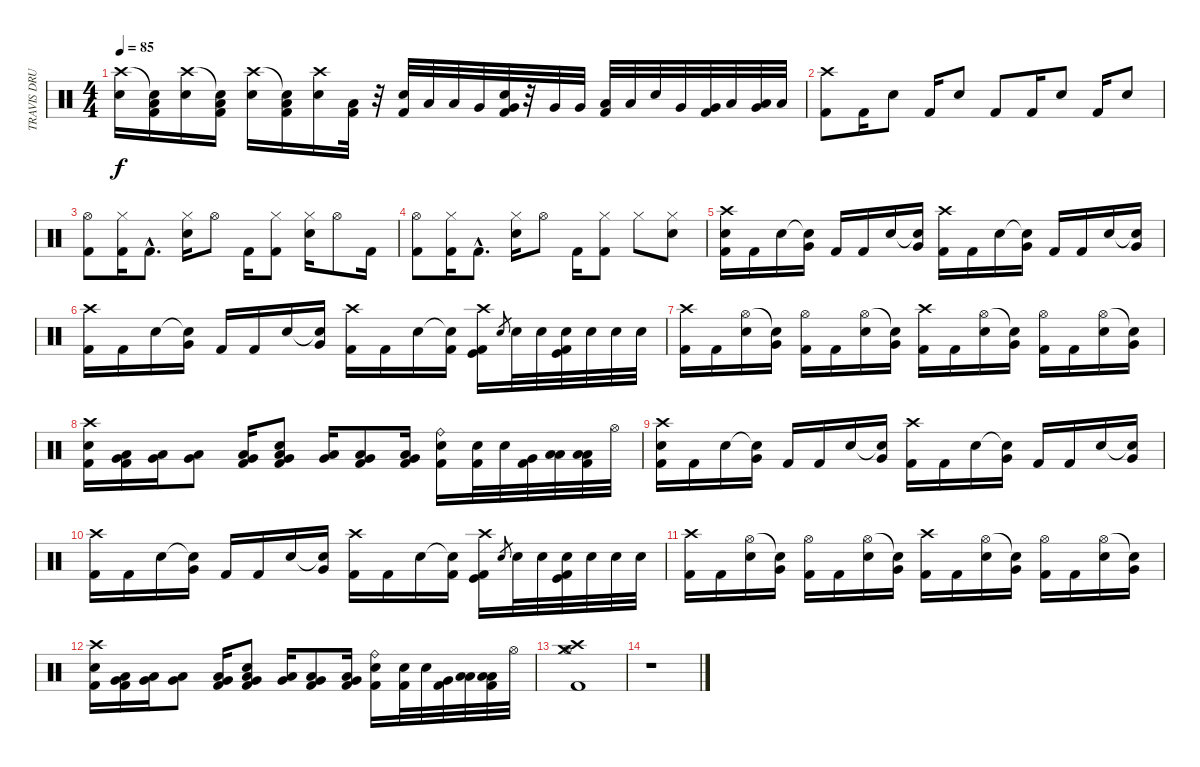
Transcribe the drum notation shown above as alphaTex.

\track ("TRAVIS DRUMS - TABBED BY PETER B." "TRAVIS DRU") {instrument percussion}
\staff {score}
\articulation defaults
\ts (4 4)
\tempo 85
\clef neutral
\ks c
("Crash high (hit)" "Electric Snare (hit)").16{dy f} ("Snare (hit)"{t} "Low Floor Tom (hit)" "Kick (hit) 2").16 ("Crash high (hit)" "Electric Snare (hit)").16 ("Snare (hit)"{t} "Low Floor Tom (hit)" "Kick (hit) 2").16 ("Crash high (hit)" "Electric Snare (hit)").16 ("Snare (hit)"{t} "Low Floor Tom (hit)" "Kick (hit) 2").16 ("Crash high (hit)" "Electric Snare (hit)").16 ("Low Floor Tom (hit)" "Kick (hit) 2").32 r.32 ("Electric Snare (hit)" "Kick (hit) 2").32 "Low Tom (hit)".32 "Low Tom (hit)".32 "Very Low Tom (hit)".32 ("Electric Snare (hit)" "Very Low Tom (hit)" "Kick (hit) 2").32 r.32 "Very Low Tom (hit)".32 "Very Low Tom (hit)".32 ("Low Floor Tom (hit)" "Kick (hit) 2").32 "Low Floor Tom (hit)".32 "Electric Snare (hit)".32 "Very Low Tom (hit)".32 ("Very Low Tom (hit)" "Kick (hit) 2").32 "Low Floor Tom (hit)".32 ("Very Low Tom (hit)" "Low Floor Tom (hit)").32 "Low Floor Tom (hit)".32 |
("Crash high (hit)" "Kick (hit) 2").8 "Kick (hit) 2".16 "Electric Snare (hit)".8 "Kick (hit) 2".16 "Electric Snare (hit)".8 "Kick (hit) 2".8 "Kick (hit) 2".16 "Electric Snare (hit)".8 "Kick (hit) 2".16 "Electric Snare (hit)".8 |
("Hi-Hat (open)" "Kick (hit) 2").8 ("Hi-Hat (closed)" "Kick (hit) 2").16 "Kick (hit) 2"{hac}.8{d} ("Hi-Hat (closed)" "Electric Snare (hit)").16 "Hi-Hat (open)".8 "Kick (hit) 2".16 ("Hi-Hat (closed)" "Kick (hit) 2").8 ("Hi-Hat (closed)" "Electric Snare (hit)").16 "Hi-Hat (open)".8 "Kick (hit) 2".16 |
("Hi-Hat (open)" "Kick (hit) 2").8 ("Hi-Hat (closed)" "Kick (hit) 2").16 "Kick (hit) 2"{hac}.8{d} ("Hi-Hat (closed)" "Electric Snare (hit)").16 "Hi-Hat (open)".8 "Kick (hit) 2".16 ("Hi-Hat (closed)" "Kick (hit) 2").8 "Hi-Hat (closed)".8 ("Hi-Hat (closed)" "Electric Snare (hit)").8 |
("Crash high (hit)" "Electric Snare (hit)" "Kick (hit) 2").16 "Kick (hit) 2".16 "Electric Snare (hit)".16 ("Snare (hit)"{t} "Very Low Tom (hit)").16 "Kick (hit) 2".16 "Kick (hit) 2".16 "Electric Snare (hit)".16 ("Snare (hit)"{t} "Very Low Tom (hit)").16 ("Crash high (hit)" "Kick (hit) 2").16 "Kick (hit) 2".16 "Electric Snare (hit)".16 ("Snare (hit)"{t} "Very Low Tom (hit)").16 "Kick (hit) 2".16 "Kick (hit) 2".16 "Electric Snare (hit)".16 ("Snare (hit)"{t} "Very Low Tom (hit)").16 |
("Crash high (hit)" "Kick (hit) 2").16 "Kick (hit) 2".16 "Electric Snare (hit)".16 ("Snare (hit)"{t} "Very Low Tom (hit)").16 "Kick (hit) 2".16 "Kick (hit) 2".16 "Electric Snare (hit)".16 ("Snare (hit)"{t} "Very Low Tom (hit)").16 ("Crash high (hit)" "Kick (hit) 2").16 "Kick (hit) 2".16 "Electric Snare (hit)".16 ("Snare (hit)"{t} "Kick (hit) 2").16 ("Crash high (hit)" "Kick (hit)" "Kick (hit) 2").16 "Snare (hit) 2".8{gr} "Electric Snare (hit)".32 "Electric Snare (hit)".32 ("Electric Snare (hit)" "Kick (hit)" "Kick (hit) 2").32 "Electric Snare (hit)".32 "Electric Snare (hit)".32 "Electric Snare (hit)".32 |
("Crash high (hit)" "Kick (hit) 2").16 "Kick (hit) 2".16 ("Hi-Hat (open)" "Electric Snare (hit)").16 ("Snare (hit)"{t} "Very Low Tom (hit)").16 ("Hi-Hat (open)" "Kick (hit) 2").16 "Kick (hit) 2".16 ("Hi-Hat (open)" "Electric Snare (hit)").16 ("Snare (hit)"{t} "Very Low Tom (hit)").16 ("Crash high (hit)" "Kick (hit) 2").16 "Kick (hit) 2".16 ("Hi-Hat (open)" "Electric Snare (hit)").16 ("Snare (hit)"{t} "Very Low Tom (hit)").16 ("Hi-Hat (open)" "Kick (hit) 2").16 "Kick (hit) 2".16 ("Hi-Hat (open)" "Electric Snare (hit)").16 ("Snare (hit)"{t} "Very Low Tom (hit)").16 |
("Crash high (hit)" "Electric Snare (hit)" "Kick (hit) 2").16 ("Very Low Tom (hit)" "Low Floor Tom (hit)" "Kick (hit) 2").16 ("Very Low Tom (hit)" "Low Floor Tom (hit)").16 ("Very Low Tom (hit)" "Low Floor Tom (hit)").8 ("Very Low Tom (hit)" "Low Floor Tom (hit)" "Kick (hit) 2").16 ("Electric Snare (hit)" "Very Low Tom (hit)" "Low Floor Tom (hit)" "Kick (hit) 2").8 ("Very Low Tom (hit)" "Low Floor Tom (hit)").16 ("Very Low Tom (hit)" "Low Floor Tom (hit)" "Kick (hit) 2").8 ("Very Low Tom (hit)" "Low Floor Tom (hit)" "Kick (hit) 2").16 ("Ride (bell)" "Snare (hit) 2" "Kick (hit) 2").16 ("Electric Snare (hit)" "Kick (hit) 2").32 "Electric Snare (hit)".32 ("Very Low Tom (hit)" "Kick (hit) 2").32 ("Low Floor Tom (hit)" "Low Floor Tom (hit)").32 ("Low Floor Tom (hit)" "Low Floor Tom (hit)" "Kick (hit) 2").32 "Hi-Hat (open)".32 |
("Crash high (hit)" "Electric Snare (hit)" "Kick (hit) 2").16 "Kick (hit) 2".16 "Electric Snare (hit)".16 ("Snare (hit)"{t} "Very Low Tom (hit)").16 "Kick (hit) 2".16 "Kick (hit) 2".16 "Electric Snare (hit)".16 ("Snare (hit)"{t} "Very Low Tom (hit)").16 ("Crash high (hit)" "Kick (hit) 2").16 "Kick (hit) 2".16 "Electric Snare (hit)".16 ("Snare (hit)"{t} "Very Low Tom (hit)").16 "Kick (hit) 2".16 "Kick (hit) 2".16 "Electric Snare (hit)".16 ("Snare (hit)"{t} "Very Low Tom (hit)").16 |
("Crash high (hit)" "Kick (hit) 2").16 "Kick (hit) 2".16 "Electric Snare (hit)".16 ("Snare (hit)"{t} "Very Low Tom (hit)").16 "Kick (hit) 2".16 "Kick (hit) 2".16 "Electric Snare (hit)".16 ("Snare (hit)"{t} "Very Low Tom (hit)").16 ("Crash high (hit)" "Kick (hit) 2").16 "Kick (hit) 2".16 "Electric Snare (hit)".16 ("Snare (hit)"{t} "Kick (hit) 2").16 ("Crash high (hit)" "Kick (hit)" "Kick (hit) 2").16 "Snare (hit) 2".8{gr} "Electric Snare (hit)".32 "Electric Snare (hit)".32 ("Electric Snare (hit)" "Kick (hit)" "Kick (hit) 2").32 "Electric Snare (hit)".32 "Electric Snare (hit)".32 "Electric Snare (hit)".32 |
("Crash high (hit)" "Kick (hit) 2").16 "Kick (hit) 2".16 ("Hi-Hat (open)" "Electric Snare (hit)").16 ("Snare (hit)"{t} "Very Low Tom (hit)").16 ("Hi-Hat (open)" "Kick (hit) 2").16 "Kick (hit) 2".16 ("Hi-Hat (open)" "Electric Snare (hit)").16 ("Snare (hit)"{t} "Very Low Tom (hit)").16 ("Crash high (hit)" "Kick (hit) 2").16 "Kick (hit) 2".16 ("Hi-Hat (open)" "Electric Snare (hit)").16 ("Snare (hit)"{t} "Very Low Tom (hit)").16 ("Hi-Hat (open)" "Kick (hit) 2").16 "Kick (hit) 2".16 ("Hi-Hat (open)" "Electric Snare (hit)").16 ("Snare (hit)"{t} "Very Low Tom (hit)").16 |
("Crash high (hit)" "Electric Snare (hit)" "Kick (hit) 2").16 ("Very Low Tom (hit)" "Low Floor Tom (hit)" "Kick (hit) 2").16 ("Very Low Tom (hit)" "Low Floor Tom (hit)").16 ("Very Low Tom (hit)" "Low Floor Tom (hit)").8 ("Very Low Tom (hit)" "Low Floor Tom (hit)" "Kick (hit) 2").16 ("Electric Snare (hit)" "Very Low Tom (hit)" "Low Floor Tom (hit)" "Kick (hit) 2").8 ("Very Low Tom (hit)" "Low Floor Tom (hit)").16 ("Very Low Tom (hit)" "Low Floor Tom (hit)" "Kick (hit) 2").8 ("Very Low Tom (hit)" "Low Floor Tom (hit)" "Kick (hit) 2").16 ("Ride (bell)" "Snare (hit) 2" "Kick (hit) 2").16 ("Electric Snare (hit)" "Kick (hit) 2").32 "Electric Snare (hit)".32 ("Very Low Tom (hit)" "Kick (hit) 2").32 ("Low Floor Tom (hit)" "Low Floor Tom (hit)").32 ("Low Floor Tom (hit)" "Low Floor Tom (hit)" "Kick (hit) 2").32 "Hi-Hat (open)".32 |
("Crash high (hit)" "Hi-Hat (open)" "Crash medium (hit)" "Kick (hit) 2").1 |
r.1
